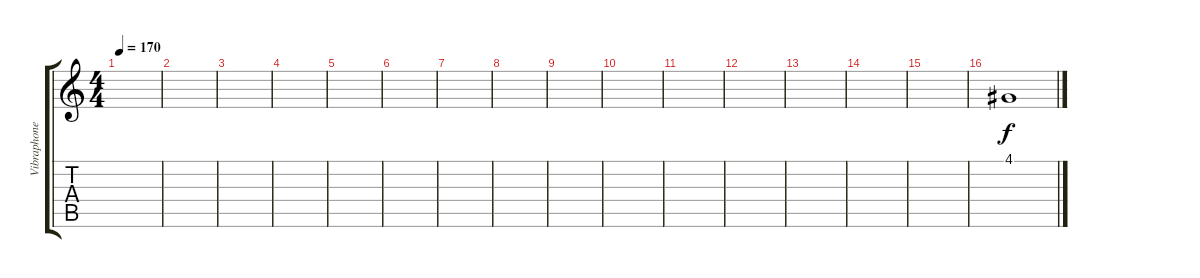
\track ("Vibraphone" "Vibraphone") {instrument vibraphone}
\staff {score tabs}
\tuning (E4 B3 G3 D3 A2 E2) {hide}
\ts (4 4)
\tempo 170
\clef g2
\ks c
|
|
|
|
|
|
|
|
|
|
|
|
|
|
|
4.1.1
